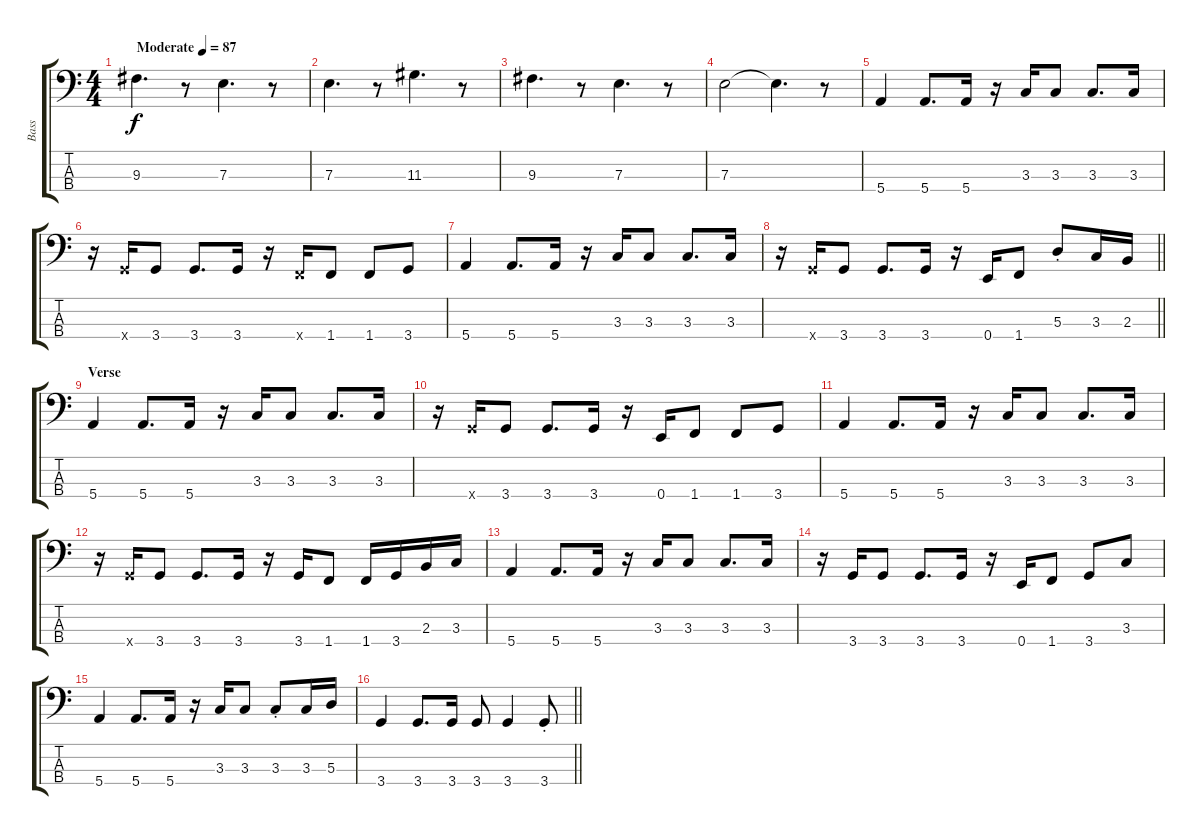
\track ("Bass" "Bass") {instrument electricbassfinger}
\staff {score tabs}
\tuning (G2 D2 A1 E1) {hide}
\ts (4 4)
\tempo (87 "Moderate")
\clef f4
\ks c
9.3.4{d dy f instrument electricbassfinger} r.8 7.3.4{d} r.8 |
7.3.4{d} r.8 11.3.4{d} r.8 |
9.3.4{d} r.8 7.3.4{d} r.8 |
7.3.2 7.3{t}.4{d} r.8 |
5.4.4 5.4.8{d} 5.4.16 r.16 3.3.16 3.3.8 3.3.8{d} 3.3.16 |
r.16 3.4{x}.16 3.4.8 3.4.8{d} 3.4.16 r.16 1.4{x}.16 1.4.8 1.4.8 3.4.8 |
5.4.4 5.4.8{d} 5.4.16 r.16 3.3.16 3.3.8 3.3.8{d} 3.3.16 |
\barLineRight lightlight
r.16 3.4{x}.16 3.4.8 3.4.8{d} 3.4.16 r.16 0.4.16 1.4.8 5.3{st}.8 3.3.16 2.3.16 |
\section ("" "Verse")
5.4.4 5.4.8{d} 5.4.16 r.16 3.3.16 3.3.8 3.3.8{d} 3.3.16 |
r.16 3.4{x}.16 3.4.8 3.4.8{d} 3.4.16 r.16 0.4.16 1.4.8 1.4.8 3.4.8 |
5.4.4 5.4.8{d} 5.4.16 r.16 3.3.16 3.3.8 3.3.8{d} 3.3.16 |
r.16 3.4{x}.16 3.4.8 3.4.8{d} 3.4.16 r.16 3.4.16 1.4.8 1.4.16 3.4.16 2.3.16 3.3.16 |
5.4.4 5.4.8{d} 5.4.16 r.16 3.3.16 3.3.8 3.3.8{d} 3.3.16 |
r.16 3.4.16 3.4.8 3.4.8{d} 3.4.16 r.16 0.4.16 1.4.8 3.4.8 3.3.8 |
5.4.4 5.4.8{d} 5.4.16 r.16 3.3.16 3.3.8 3.3{st}.8 3.3.16 5.3.16 |
\barLineRight lightlight
3.4.4 3.4.8{d} 3.4.16 3.4.8 3.4.4 3.4{st}.8
